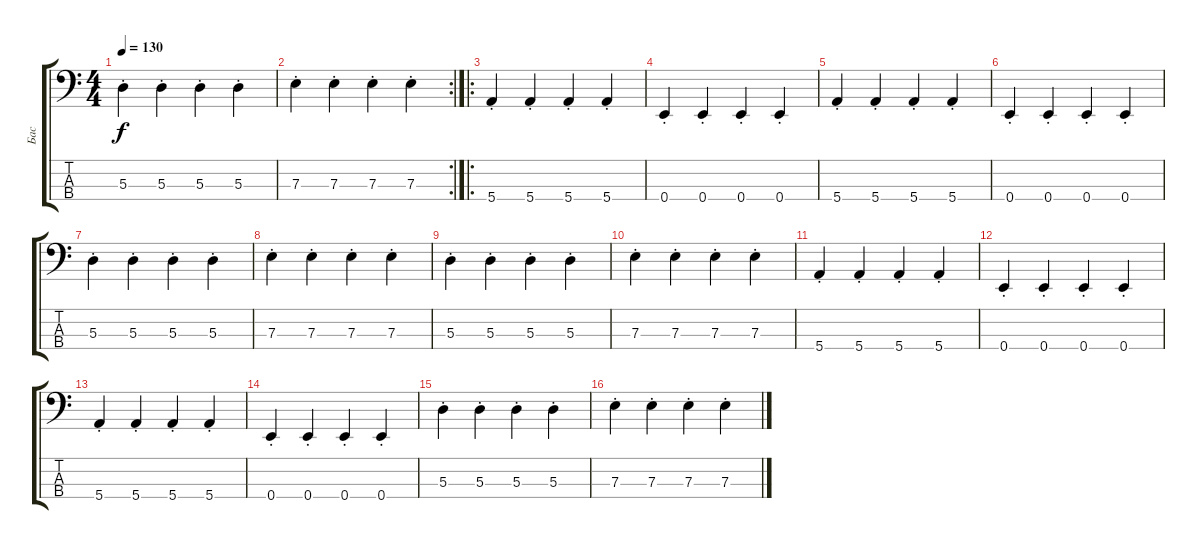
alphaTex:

\track ("Бас" "Бас") {instrument electricbassfinger}
\staff {score tabs}
\tuning (G2 D2 A1 E1) {hide}
\ts (4 4)
\tempo 130
\clef f4
\ks c
5.3{st}.4{dy f} 5.3{st}.4 5.3{st}.4 5.3{st}.4 |
\rc 2
7.3{st}.4 7.3{st}.4 7.3{st}.4 7.3{st}.4 |
\ro
5.4{st}.4 5.4{st}.4 5.4{st}.4 5.4{st}.4 |
0.4{st}.4 0.4{st}.4 0.4{st}.4 0.4{st}.4 |
5.4{st}.4 5.4{st}.4 5.4{st}.4 5.4{st}.4 |
0.4{st}.4 0.4{st}.4 0.4{st}.4 0.4{st}.4 |
5.3{st}.4 5.3{st}.4 5.3{st}.4 5.3{st}.4 |
7.3{st}.4 7.3{st}.4 7.3{st}.4 7.3{st}.4 |
5.3{st}.4 5.3{st}.4 5.3{st}.4 5.3{st}.4 |
7.3{st}.4 7.3{st}.4 7.3{st}.4 7.3{st}.4 |
5.4{st}.4 5.4{st}.4 5.4{st}.4 5.4{st}.4 |
0.4{st}.4 0.4{st}.4 0.4{st}.4 0.4{st}.4 |
5.4{st}.4 5.4{st}.4 5.4{st}.4 5.4{st}.4 |
0.4{st}.4 0.4{st}.4 0.4{st}.4 0.4{st}.4 |
5.3{st}.4 5.3{st}.4 5.3{st}.4 5.3{st}.4 |
7.3{st}.4 7.3{st}.4 7.3{st}.4 7.3{st}.4
